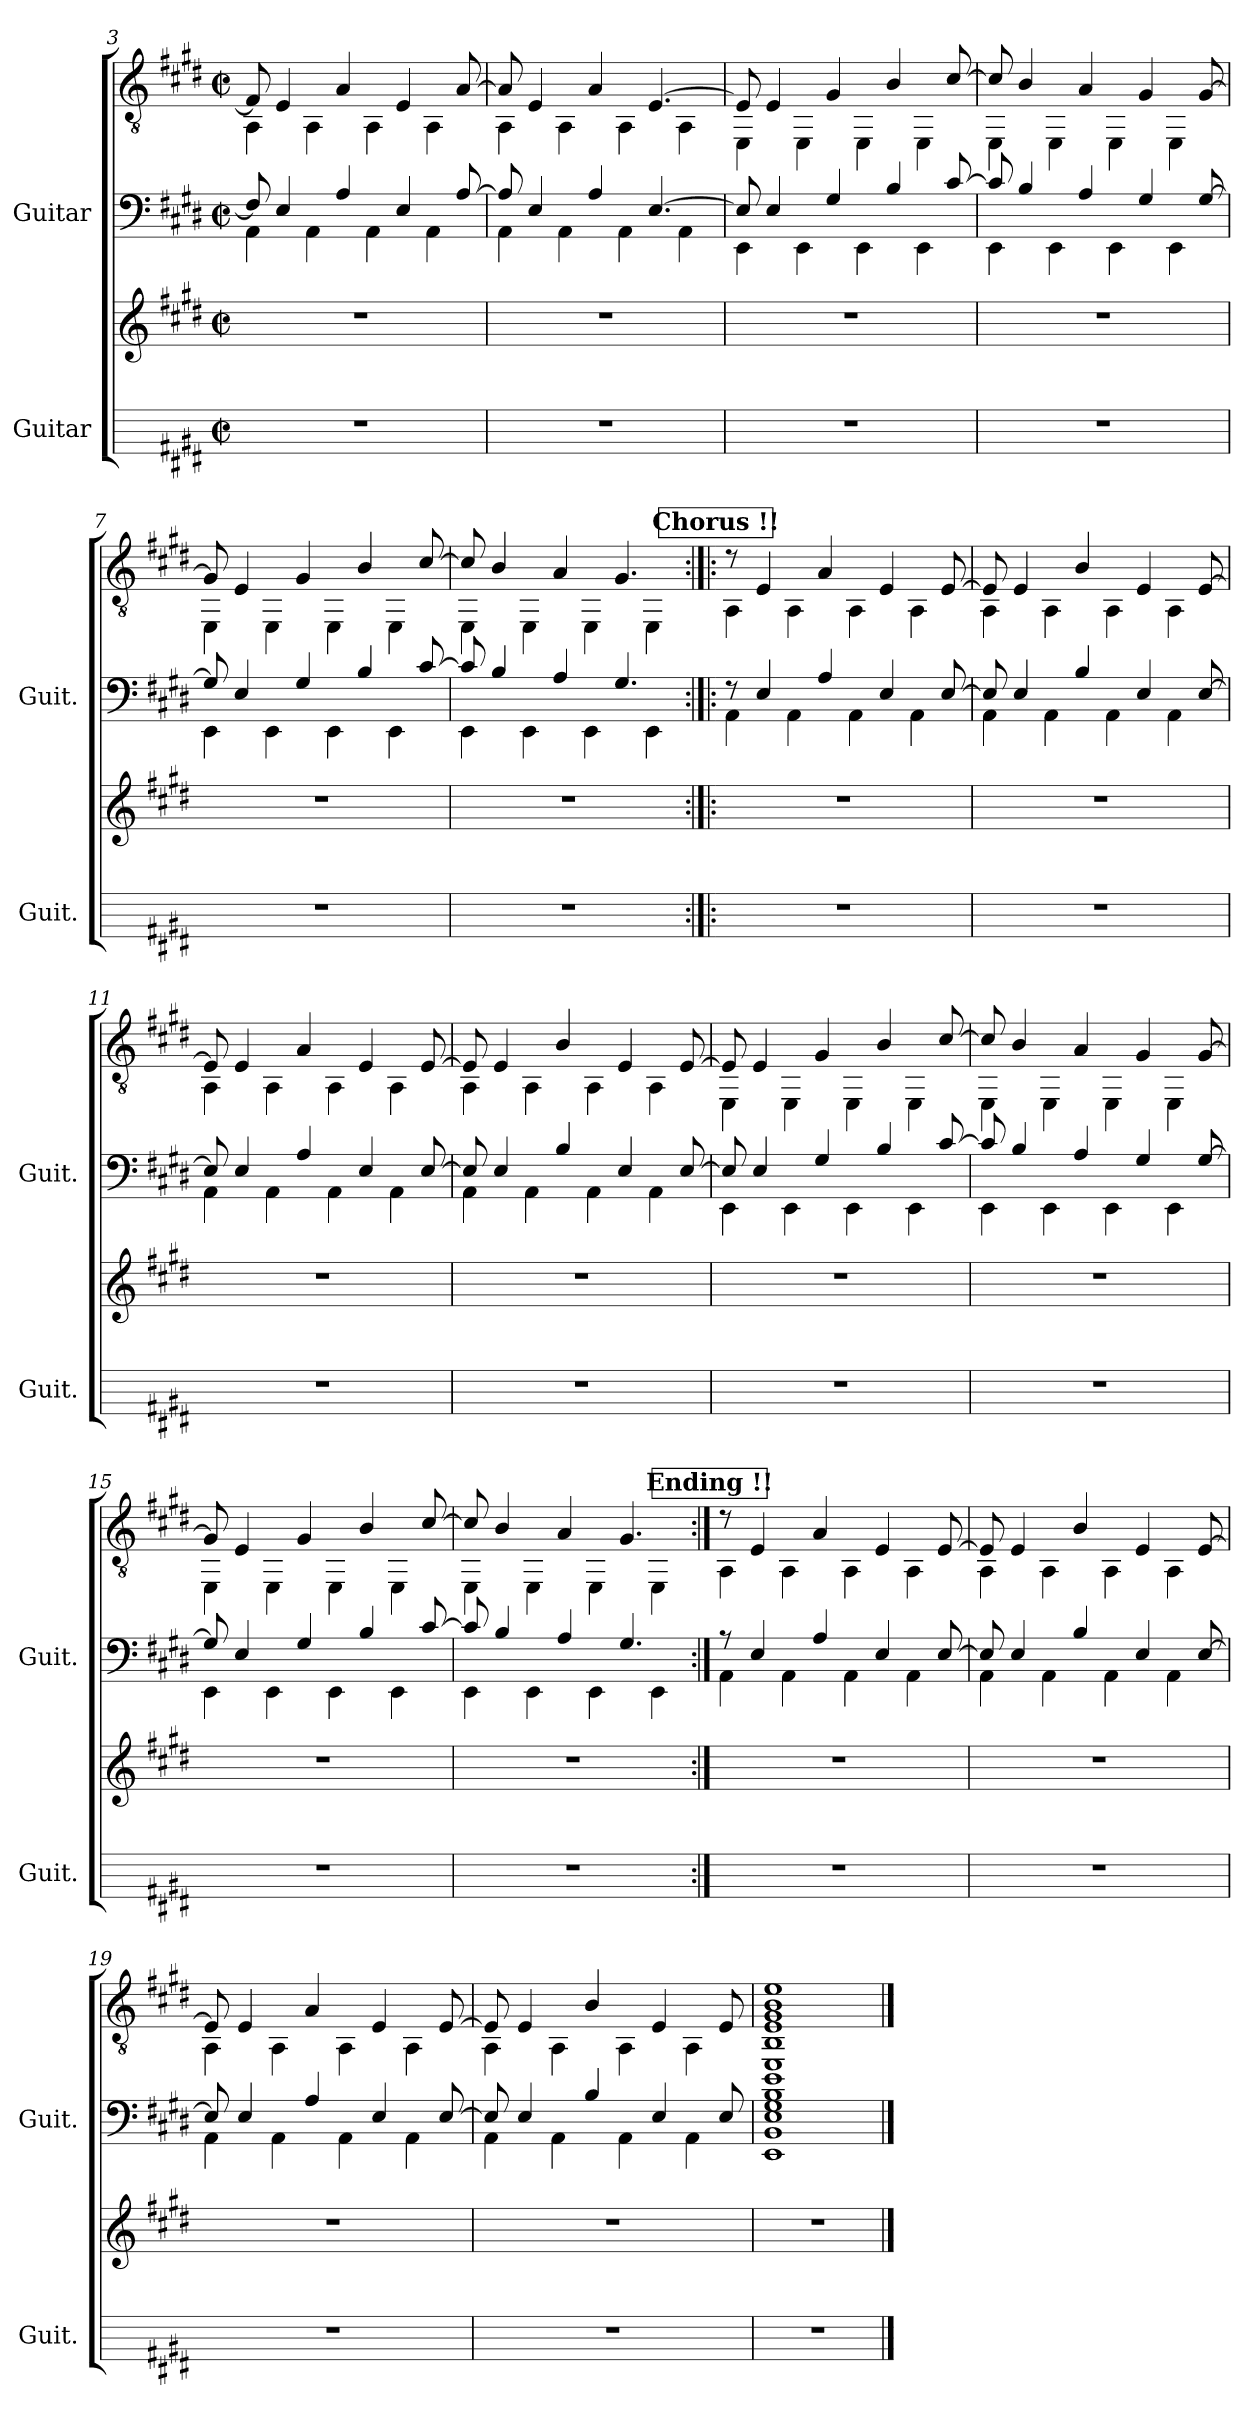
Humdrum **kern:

**kern	**kern	**kern	**kern
*part2	*part2	*part1	*part1
*staff4	*staff3	*staff2	*staff1
*I"Guitar	*	*I"Guitar	*
*I'Guit.	*	*I'Guit.	*
*	*clefG2	*	*clefGv2
*ITrd7c12	*ITrd7c12	*	*
*k[f#c#g#d#]	*k[f#c#g#d#]	*k[f#c#g#d#]	*k[f#c#g#d#]
*M2/2	*M2/2	*M2/2	*M2/2
*met(c|)	*met(c|)	*met(c|)	*met(c|)
=3	=3	=3	=3
*	*	*^	*^
1r	1r	8F#]	4AA	8F#/]	4AA\
.	.	4E	.	4E/	.
.	.	.	4AA	.	4AA\
.	.	4A	.	4A/	.
.	.	.	4AA	.	4AA\
.	.	4E	.	4E/	.
.	.	.	4AA	.	4AA\
.	.	[8A	.	[8A/	.
=4	=4	=4	=4	=4	=4
1r	1r	8A]	4AA	8A/]	4AA\
.	.	4E	.	4E/	.
.	.	.	4AA	.	4AA\
.	.	4A	.	4A/	.
.	.	.	4AA	.	4AA\
.	.	[4.E	.	[4.E/	.
.	.	.	4AA	.	4AA\
!!LO:LB:g=z	!!
=5	=5	=5	=5	=5	=5
1r	1r	8E]	4EE	8E/]	4EE\
.	.	4E	.	4E/	.
.	.	.	4EE	.	4EE\
.	.	4G#	.	4G#/	.
.	.	.	4EE	.	4EE\
.	.	4B	.	4B/	.
.	.	.	4EE	.	4EE\
.	.	[8c#	.	[8c#/	.
=6	=6	=6	=6	=6	=6
1r	1r	8c#]	4EE	8c#/]	4EE\
.	.	4B	.	4B/	.
.	.	.	4EE	.	4EE\
.	.	4A	.	4A/	.
.	.	.	4EE	.	4EE\
.	.	4G#	.	4G#/	.
.	.	.	4EE	.	4EE\
.	.	[8G#	.	[8G#/	.
=7	=7	=7	=7	=7	=7
1r	1r	8G#]	4EE	8G#/]	4EE\
.	.	4E	.	4E/	.
.	.	.	4EE	.	4EE\
.	.	4G#	.	4G#/	.
.	.	.	4EE	.	4EE\
.	.	4B	.	4B/	.
.	.	.	4EE	.	4EE\
.	.	[8c#	.	[8c#/	.
=8	=8	=8	=8	=8	=8
1r	1r	8c#]	4EE	8c#/]	4EE\
.	.	4B	.	4B/	.
.	.	.	4EE	.	4EE\
.	.	4A	.	4A/	.
.	.	.	4EE	.	4EE\
.	.	4.G#	.	4.G#/	.
.	.	.	4EE	.	4EE\
!!LO:LB:g=z	!!
!!LO:REH:place=s1:a:B:fs=14:t=Chorus	!!
=9:|!|:	=9:|!|:	=9:|!|:	=9:|!|:	=9:|!|:	=9:|!|:
1r	1r	8r	4AA	8r	4AA\
.	.	4E	.	4E/	.
.	.	.	4AA	.	4AA\
.	.	4A	.	4A/	.
.	.	.	4AA	.	4AA\
.	.	4E	.	4E/	.
.	.	.	4AA	.	4AA\
.	.	[8E	.	[8E/	.
=10	=10	=10	=10	=10	=10
1r	1r	8E]	4AA	8E/]	4AA\
.	.	4E	.	4E/	.
.	.	.	4AA	.	4AA\
.	.	4B	.	4B/	.
.	.	.	4AA	.	4AA\
.	.	4E	.	4E/	.
.	.	.	4AA	.	4AA\
.	.	[8E	.	[8E/	.
=11	=11	=11	=11	=11	=11
1r	1r	8E]	4AA	8E/]	4AA\
.	.	4E	.	4E/	.
.	.	.	4AA	.	4AA\
.	.	4A	.	4A/	.
.	.	.	4AA	.	4AA\
.	.	4E	.	4E/	.
.	.	.	4AA	.	4AA\
.	.	[8E	.	[8E/	.
!!LO:PB:g=z	!!
=12	=12	=12	=12	=12	=12
1r	1r	8E]	4AA	8E/]	4AA\
.	.	4E	.	4E/	.
.	.	.	4AA	.	4AA\
.	.	4B	.	4B/	.
.	.	.	4AA	.	4AA\
.	.	4E	.	4E/	.
.	.	.	4AA	.	4AA\
.	.	[8E	.	[8E/	.
=13	=13	=13	=13	=13	=13
1r	1r	8E]	4EE	8E/]	4EE\
.	.	4E	.	4E/	.
.	.	.	4EE	.	4EE\
.	.	4G#	.	4G#/	.
.	.	.	4EE	.	4EE\
.	.	4B	.	4B/	.
.	.	.	4EE	.	4EE\
.	.	[8c#	.	[8c#/	.
=14	=14	=14	=14	=14	=14
1r	1r	8c#]	4EE	8c#/]	4EE\
.	.	4B	.	4B/	.
.	.	.	4EE	.	4EE\
.	.	4A	.	4A/	.
.	.	.	4EE	.	4EE\
.	.	4G#	.	4G#/	.
.	.	.	4EE	.	4EE\
.	.	[8G#	.	[8G#/	.
!!LO:LB:g=z	!!
=15	=15	=15	=15	=15	=15
1r	1r	8G#]	4EE	8G#/]	4EE\
.	.	4E	.	4E/	.
.	.	.	4EE	.	4EE\
.	.	4G#	.	4G#/	.
.	.	.	4EE	.	4EE\
.	.	4B	.	4B/	.
.	.	.	4EE	.	4EE\
.	.	[8c#	.	[8c#/	.
=16	=16	=16	=16	=16	=16
1r	1r	8c#]	4EE	8c#/]	4EE\
.	.	4B	.	4B/	.
.	.	.	4EE	.	4EE\
.	.	4A	.	4A/	.
.	.	.	4EE	.	4EE\
.	.	4.G#	.	4.G#/	.
.	.	.	4EE	.	4EE\
!!LO:REH:place=s1:a:B:fs=14:t=Ending	!!
=17:|!	=17:|!	=17:|!	=17:|!	=17:|!	=17:|!
1r	1r	8r	4AA	8r	4AA\
.	.	4E	.	4E/	.
.	.	.	4AA	.	4AA\
.	.	4A	.	4A/	.
.	.	.	4AA	.	4AA\
.	.	4E	.	4E/	.
.	.	.	4AA	.	4AA\
.	.	[8E	.	[8E/	.
=18	=18	=18	=18	=18	=18
1r	1r	8E]	4AA	8E/]	4AA\
.	.	4E	.	4E/	.
.	.	.	4AA	.	4AA\
.	.	4B	.	4B/	.
.	.	.	4AA	.	4AA\
.	.	4E	.	4E/	.
.	.	.	4AA	.	4AA\
.	.	[8E	.	[8E/	.
!!LO:LB:g=z	!!
=19	=19	=19	=19	=19	=19
1r	1r	8E]	4AA	8E/]	4AA\
.	.	4E	.	4E/	.
.	.	.	4AA	.	4AA\
.	.	4A	.	4A/	.
.	.	.	4AA	.	4AA\
.	.	4E	.	4E/	.
.	.	.	4AA	.	4AA\
.	.	[8E	.	[8E/	.
=20	=20	=20	=20	=20	=20
1r	1r	8E]	4AA	8E/]	4AA\
.	.	4E	.	4E/	.
.	.	.	4AA	.	4AA\
.	.	4B	.	4B/	.
.	.	.	4AA	.	4AA\
.	.	4E	.	4E/	.
.	.	.	4AA	.	4AA\
.	.	8E	.	8E/	.
*	*	*v	*v	*	*
*	*	*	*v	*v
=21	=21	=21	=21
1r	1r	1EE 1BB 1E 1G# 1B 1e	1EE 1BB 1E 1G# 1B 1e
==	==	==	==
*-	*-	*-	*-
